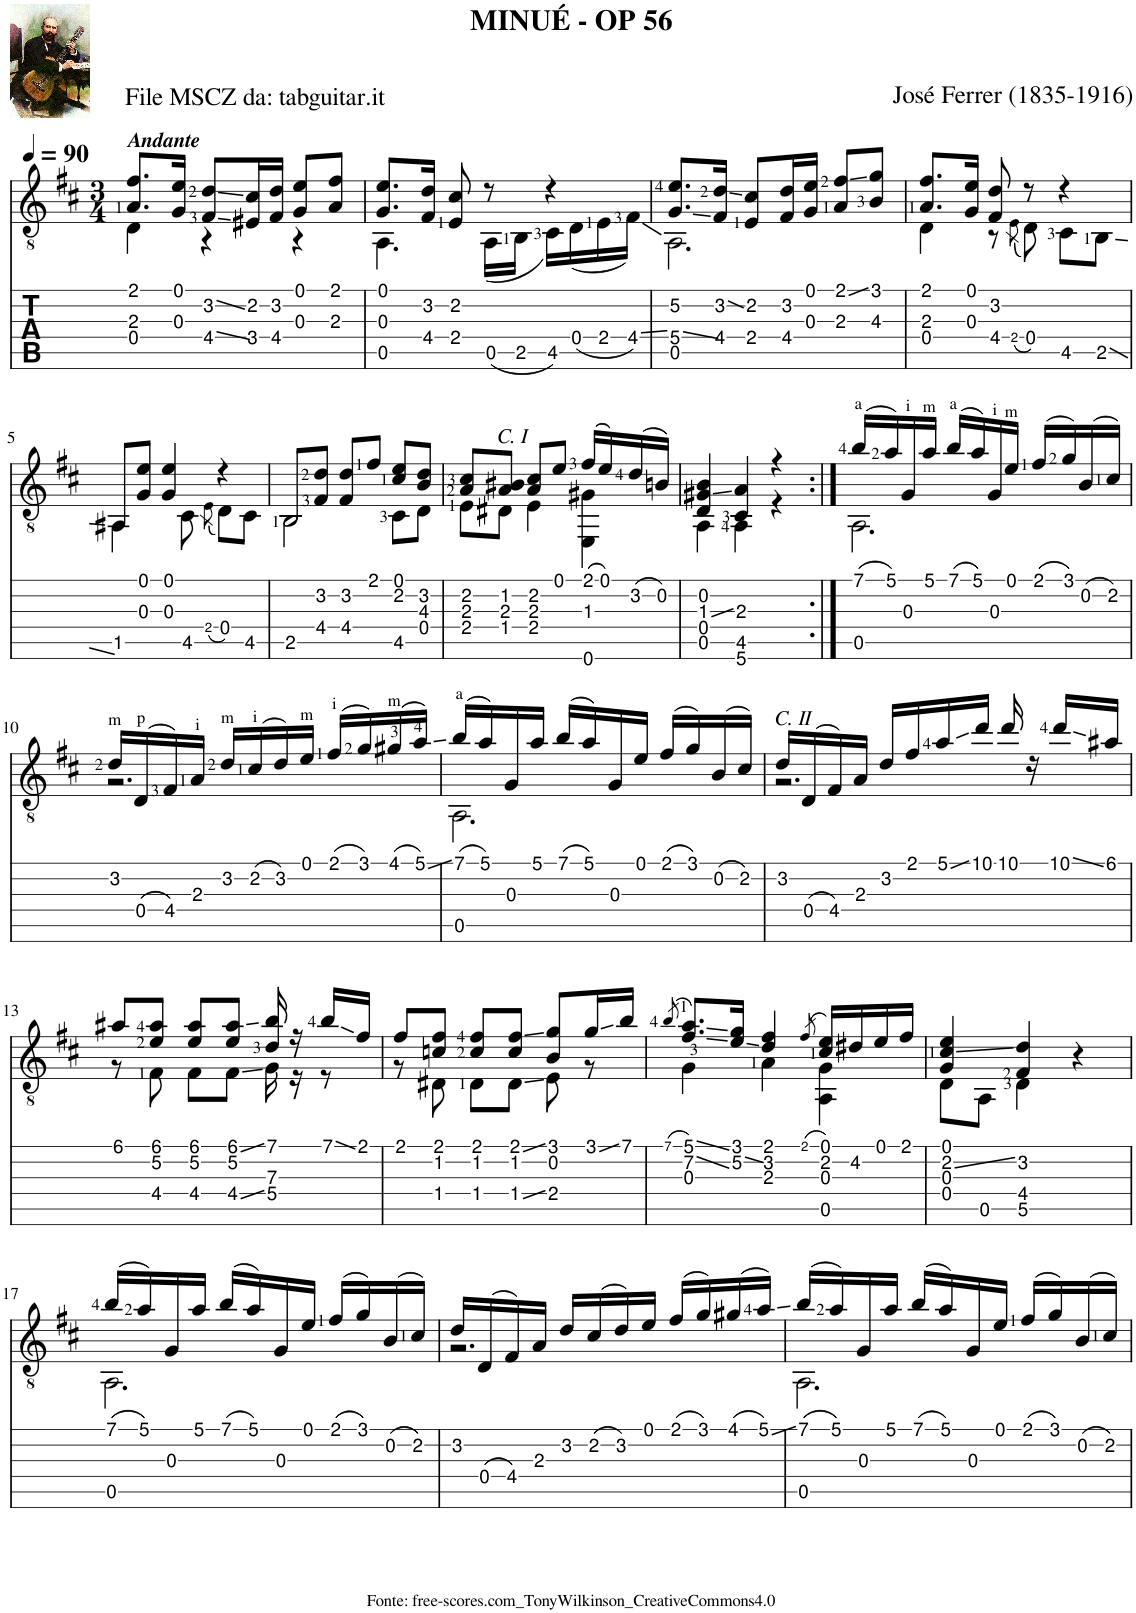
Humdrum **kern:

**kern	**kern
*part1	*part1
*staff2	*staff1
*I"Guitar	*
*I'Guit.	*
*stria6	*
*	*clefGv2
*k[f#c#]	*k[f#c#]
*M3/4	*M3/4
*MM90	*MM90
=1	=1
*^	*^
!	!	!LO:TX:a:Bi:t=Andante	!
8.A\ 8.f#\L	4D	8.A/ 8.f#/L	4D\
16G\ 16e\Jk	.	16G/ 16e/Jk	.
8F#\ 8d\L	4r	8F#/ 8d/L	4r
16E#\ 16c#\L	.	16E#X/ 16c#/L	.
16F#\ 16d\JJ	.	16F#/ 16d/JJ	.
8G\ 8e\L	4r	8G/ 8e/L	4r
8A\ 8f#\J	.	8A/ 8f#/J	.
=2	=2	=2	=2
8.G\ 8.e\L	4.AA	8.G/ 8.e/L	4.AA\
16F#\ 16d\Jk	.	16F#/ 16d/Jk	.
8E 8c#	.	8E/ 8c#/	.
8r	16AALL	8r	(16AA\LL
.	16BBJJ	.	16BB\JJ
4r	16C#LL	4r	16C#\LL)
.	16DJ	.	(16D\
.	16EL	.	16E\
.	16F#JJ	.	16F#\JJ)
=3	=3	=3	=3
8.G\ 8.e\L	2.AA	8.G/ 8.e/L	2.AA\
16F#\ 16d\Jk	.	16F#/ 16d/Jk	.
8E\ 8c#\L	.	8E/ 8c#/L	.
16F#\ 16d\L	.	16F#/ 16d/L	.
16G\ 16e\JJ	.	16G/ 16e/JJ	.
8A\ 8f#\L	.	8A/ 8f#/L	.
8B\ 8g\J	.	8B/ 8g/J	.
=4	=4	=4	=4
8.A\ 8.f#\L	4D	8.A/ 8.f#/L	4D\
16G\ 16e\Jk	.	16G/ 16e/Jk	.
8F# 8d	8r	8F#/ 8d/	8r
.	qE	.	(8qE\
8r	8D	8r	8D\)
4r	8C#L	4r	8C#\L
.	8BBJ	.	8BB\J
!!LO:LB:g=z	!!
=5	=5	=5	=5
8AA#L	4.AA#	8AA#X/L	4.AA#\
8G\ 8e\J	.	8G/ 8e/J	.
4G 4e	.	4G/ 4e/	.
.	8C#	.	8C#\
.	qE	.	(8qE\
4r	8DL	4r	8D\L)
.	8C#J	.	8C#\J
=6	=6	=6	=6
!	!	!LO:N:head=open	!
8BBL	2BB	8BB/L	2BB\
8F#\ 8d\J	.	8F#/ 8d/J	.
8F#\ 8d\L	.	8F#/ 8d/L	.
8f#J	.	8f#/J	.
8c#\ 8e\L	8C#L	8c#/ 8e/L	8C#\L
8B\ 8d\J	8DJ	8B/ 8d/J	8D\J
=7	=7	=7	=7
8A\ 8c#\L	8EL	8A/ 8c#/L	8E\L
!	!	!LO:TX:a:i:t=C. I	!
8A\ 8B#\J	8D#J	8A/ 8B#X/J	8D#X\J
8A\ 8c#\L	4E	8A/ 8c#/L	4E\
8eJ	.	8e/J	.
16f#LL	4EE 4G#	(16f#/LL	4EE\ 4G#X\
16eJ	.	16e/)	.
16dL	.	(16d/	.
16BJJ	.	16Bn/JJ)	.
=8	=8	=8	=8
4D 4G# 4B	4AA	4D/ 4G#X/ 4B/	4AA\
4C# 4A	4AA	4C#/ 4A/	4AA\
4r	4r	4r	4r
=9:|!	=9:|!	=9:|!	=9:|!
16bLL	2.AA	(16b/LL	2.AA\
16aJ	.	16a/)	.
16GL	.	16G/	.
16aJJ	.	16a/JJ	.
16bLL	.	(16b/LL	.
16aJ	.	16a/)	.
16GL	.	16G/	.
16eJJ	.	16e/JJ	.
16f#LL	.	(16f#/LL	.
16gJ	.	16g/)	.
16BL	.	(16B/	.
16c#JJ	.	16c#/JJ)	.
!!LO:LB:g=z	!!
=10	=10	=10	=10
16dLL	2.r	16d/LL	2.r
16DJ	.	(16D/	.
16F#L	.	16F#/)	.
16AJJ	.	16A/JJ	.
16dLL	.	16d/LL	.
16c#J	.	(16c#/	.
16dL	.	16d/)	.
16eJJ	.	16e/JJ	.
16f#LL	.	(16f#/LL	.
16gJ	.	16g/)	.
16g#L	.	(16g#X/	.
16aJJ	.	16a/JJ)	.
=11	=11	=11	=11
16bLL	2.AA	(16b/LL	2.AA\
16aJ	.	16a/)	.
16GL	.	16G/	.
16aJJ	.	16a/JJ	.
16bLL	.	(16b/LL	.
16aJ	.	16a/)	.
16GL	.	16G/	.
16eJJ	.	16e/JJ	.
16f#LL	.	(16f#/LL	.
16gJ	.	16g/)	.
16BL	.	(16B/	.
16c#JJ	.	16c#/JJ)	.
=12	=12	=12	=12
!	!	!LO:TX:a:i:t=C. II	!
16dLL	2.r	16d/LL	2.r
16DJ	.	(16D/	.
16F#L	.	16F#/)	.
16AJJ	.	16A/JJ	.
16dLL	.	16d/LL	.
16f#J	.	16f#/	.
16aL	.	16a/	.
16ddJJ	.	16dd/JJ	.
16dd	.	16dd/	.
16r	.	16r	.
16ddLL	.	16dd/LL	.
16a#JJ	.	16a#X/JJ	.
!!LO:LB:g=z	!!
=13	=13	=13	=13
8a#L	8r	8a#X/L	8r
8e\ 8a#\J	8F#	8e/ 8a#/J	8F#\
8e\ 8a#\L	8F#L	8e/ 8a#/L	8F#\L
8e\ 8a#\J	8F#J	8e/ 8a#/J	8F#\J
16d 16b	16G	16d/ 16b/	16G\
16r	16r	16r	16r
16bLL	8r	16b/LL	8r
16f#JJ	.	16f#/JJ	.
=14	=14	=14	=14
8f#L	8r	8f#/L	8r
8c\ 8f#\J	8D#	8cn/ 8f#/J	8D#X\
8c\ 8f#\L	8D#L	8c/ 8f#/L	8D#\L
8c\ 8f#\J	8D#J	8c/ 8f#/J	8D#\J
8B\ 8g\L	8E	8B/ 8g/L	8E\
16gL	8r	16g/L	8r
16bJJ	.	16b/JJ	.
=15	=15	=15	=15
qb	.	(8qb/	.
8.f#\ 8.a\L	4G	8.f#/ 8.a/L)	4G\
16e\ 16g\Jk	.	16e/ 16g/Jk	.
4d 4f#	4A	4d/ 4f#/	4A\
qf#	.	(8qf#/	.
16c#\ 16e\LL	4AA 4G	16c#/ 16e/LL)	4AA\ 4G\
16d#J	.	16d#X/	.
16eL	.	16e/	.
16f#JJ	.	16f#/JJ	.
=16	=16	=16	=16
4G 4c# 4e	8DL	4G/ 4c#/ 4e/	8D\L
.	8AAJ	.	8AA\J
4F# 4d	4D	4F#/ 4d/	4D\
4r	4ryy	4r	4ryy
!!LO:LB:g=z	!!
=17	=17	=17	=17
16bLL	2.AA	(16b/LL	2.AA\
16aJ	.	16a/)	.
16GL	.	16G/	.
16aJJ	.	16a/JJ	.
16bLL	.	(16b/LL	.
16aJ	.	16a/)	.
16GL	.	16G/	.
16eJJ	.	16e/JJ	.
16f#LL	.	(16f#/LL	.
16gJ	.	16g/)	.
16BL	.	(16B/	.
16c#JJ	.	16c#/JJ)	.
=18	=18	=18	=18
16dLL	2.r	16d/LL	2.r
16DJ	.	(16D/	.
16F#L	.	16F#/)	.
16AJJ	.	16A/JJ	.
16dLL	.	16d/LL	.
16c#J	.	(16c#/	.
16dL	.	16d/)	.
16eJJ	.	16e/JJ	.
16f#LL	.	(16f#/LL	.
16gJ	.	16g/)	.
16g#L	.	(16g#X/	.
16aJJ	.	16a/JJ)	.
=19	=19	=19	=19
16bLL	2.AA	(16b/LL	2.AA\
16aJ	.	16a/)	.
16GL	.	16G/	.
16aJJ	.	16a/JJ	.
16bLL	.	(16b/LL	.
16aJ	.	16a/)	.
16GL	.	16G/	.
16eJJ	.	16e/JJ	.
16f#LL	.	(16f#/LL	.
16gJ	.	16g/)	.
16BL	.	(16B/	.
16c#JJ	.	16c#/JJ)	.
*v	*v	*	*
*	*v	*v
=	=
*-	*-
